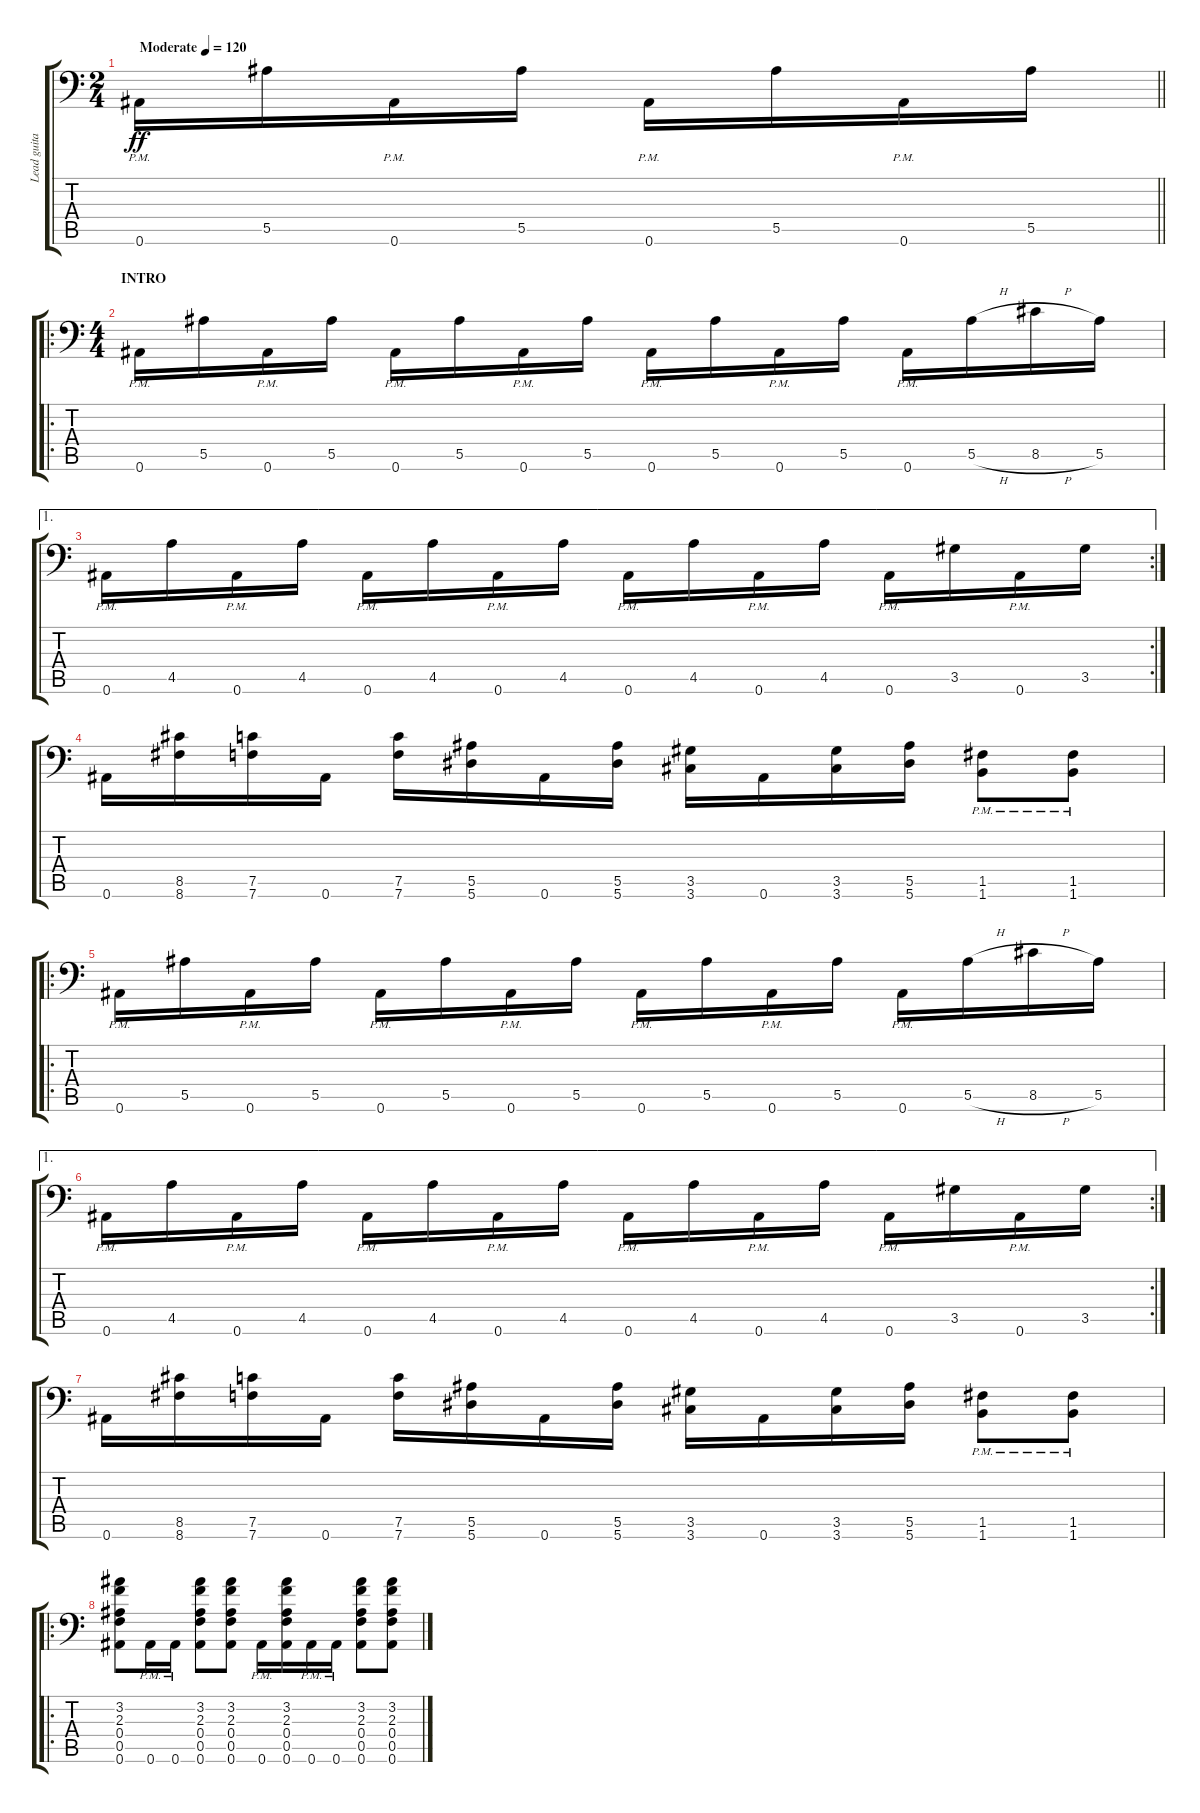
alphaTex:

\track ("Lead guitar" "Lead guita") {instrument distortionguitar}
\staff {score tabs}
\tuning (C4 G3 Eb3 Bb2 F2 Bb1) {hide}
\ts (2 4)
\tempo (120 "Moderate")
\clef f4
\barLineRight lightlight
\ks c
0.6{pm}.16{dy ff instrument distortionguitar} 5.5.16 0.6{pm}.16 5.5.16 0.6{pm}.16 5.5.16 0.6{pm}.16 5.5.16 |
\ro
\ts (4 4)
\section ("" "INTRO")
0.6{pm}.16 5.5.16 0.6{pm}.16 5.5.16 0.6{pm}.16 5.5.16 0.6{pm}.16 5.5.16 0.6{pm}.16 5.5.16 0.6{pm}.16 5.5.16 0.6{pm}.16 5.5{h}.16 8.5{h}.16 5.5.16 |
\ae 1
\rc 2
0.6{pm}.16 4.5.16 0.6{pm}.16 4.5.16 0.6{pm}.16 4.5.16 0.6{pm}.16 4.5.16 0.6{pm}.16 4.5.16 0.6{pm}.16 4.5.16 0.6{pm}.16 3.5.16 0.6{pm}.16 3.5.16 |
0.6.16 (8.5 8.6).16 (7.5 7.6).16 0.6.16 (7.5 7.6).16 (5.5 5.6).16 0.6.16 (5.5 5.6).16 (3.5 3.6).16 0.6.16 (3.5 3.6).16 (5.5 5.6).16 (1.5{pm} 1.6{pm}).8 (1.5{pm} 1.6{pm}).8 |
\ro
0.6{pm}.16 5.5.16 0.6{pm}.16 5.5.16 0.6{pm}.16 5.5.16 0.6{pm}.16 5.5.16 0.6{pm}.16 5.5.16 0.6{pm}.16 5.5.16 0.6{pm}.16 5.5{h}.16 8.5{h}.16 5.5.16 |
\ae 1
\rc 2
0.6{pm}.16 4.5.16 0.6{pm}.16 4.5.16 0.6{pm}.16 4.5.16 0.6{pm}.16 4.5.16 0.6{pm}.16 4.5.16 0.6{pm}.16 4.5.16 0.6{pm}.16 3.5.16 0.6{pm}.16 3.5.16 |
0.6.16 (8.5 8.6).16 (7.5 7.6).16 0.6.16 (7.5 7.6).16 (5.5 5.6).16 0.6.16 (5.5 5.6).16 (3.5 3.6).16 0.6.16 (3.5 3.6).16 (5.5 5.6).16 (1.5{pm} 1.6{pm}).8 (1.5{pm} 1.6{pm}).8 |
\ro
(3.2 2.3 0.4 0.5 0.6).8 0.6{pm}.16 0.6{pm}.16 (3.2 2.3 0.4 0.5 0.6).8 (3.2 2.3 0.4 0.5 0.6).8 0.6{pm}.16 (3.2 2.3 0.4 0.5 0.6).16 0.6{pm}.16 0.6{pm}.16 (3.2 2.3 0.4 0.5 0.6).8 (3.2 2.3 0.4 0.5 0.6).8
